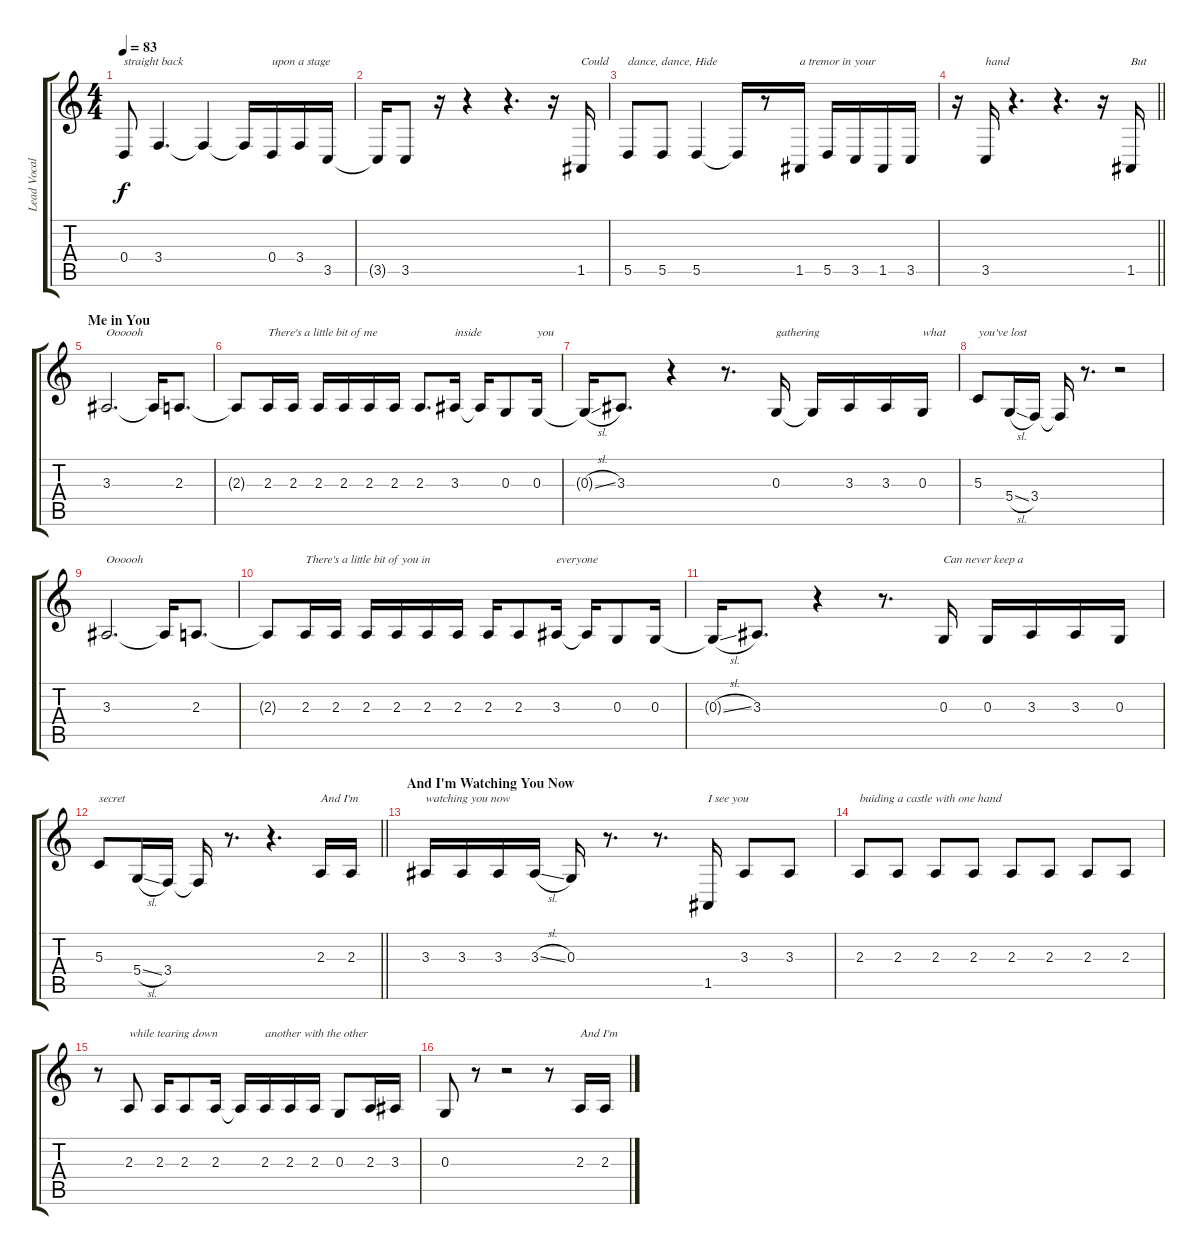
\track ("Lead Vocals (Eirik)" "Lead Vocal") {instrument flute}
\staff {score tabs}
\tuning (E4 B3 G3 D3 A2 E2) {hide}
\ts (4 4)
\tempo 83
\clef g2
\ks c
0.4.8{txt "straight back" dy f} 3.4.4{d} 3.4{t}.4 3.4{t}.16 0.4.16{txt "upon a stage"} 3.4.16 3.5.16 |
3.5{t}.16 3.5.8 r.16 r.4 r.4{d} r.16 1.5.16{txt "Could"} |
5.5.8{txt "dance, dance, Hide"} 5.5.8 5.5.4 5.5{t}.16 r.8 1.5.16{txt "a tremor in your"} 5.5.16 3.5.16 1.5.16 3.5.16 |
\barLineRight lightlight
r.16 3.5.16{txt "hand"} r.4{d} r.4{d} r.16 1.5.16{txt "But"} |
\section ("" "Me in You")
3.3.2{d txt "Oooooh"} 3.3{t}.16 2.3.8{d} |
2.3{t}.8 2.3.16{txt "There's a little bit of me"} 2.3.16 2.3.16 2.3.16 2.3.16 2.3.16 2.3.8{d} 3.3.16{txt "inside"} 3.3{t}.16 0.3.8 0.3.16{txt "you"} |
0.3{sl t}.16 3.3.8{d} r.4 r.8{d} 0.3.16{txt "gathering"} 0.3{t}.16 3.3.16 3.3.16 0.3.16{txt "what"} |
5.3.8{txt "you've lost"} 5.4{sl}.16 3.4.16 3.4{t}.16 r.8{d} r.2 |
3.3.2{d txt "Oooooh"} 3.3{t}.16 2.3.8{d} |
2.3{t}.8 2.3.16{txt "There's a little bit of you in"} 2.3.16 2.3.16 2.3.16 2.3.16 2.3.16 2.3.16 2.3.8 3.3.16{txt "everyone"} 3.3{t}.16 0.3.8 0.3.16 |
0.3{sl t}.16 3.3.8{d} r.4 r.8{d} 0.3.16{txt "Can never keep a"} 0.3.16 3.3.16 3.3.16 0.3.16 |
\barLineRight lightlight
5.3.8{txt "secret"} 5.4{sl}.16 3.4.16 3.4{t}.16 r.8{d} r.4{d} 2.3.16{txt "And I'm"} 2.3.16 |
\section ("" "And I'm Watching You Now")
3.3.16{txt "watching you now"} 3.3.16 3.3.16 3.3{sl}.16 0.3.16 r.8{d} r.8{d} 1.5.16{txt "I see you"} 3.3.8 3.3.8 |
2.3.8{txt "buiding a castle with one hand"} 2.3.8 2.3.8 2.3.8 2.3.8 2.3.8 2.3.8 2.3.8 |
r.8 2.3.8{txt "while tearing down"} 2.3.16 2.3.8 2.3.16 2.3{t}.16 2.3.16{txt "another with the other"} 2.3.16 2.3.16 0.3.8 2.3.16 3.3.16 |
0.3.8 r.8 r.2 r.8 2.3.16{txt "And I'm"} 2.3.16
